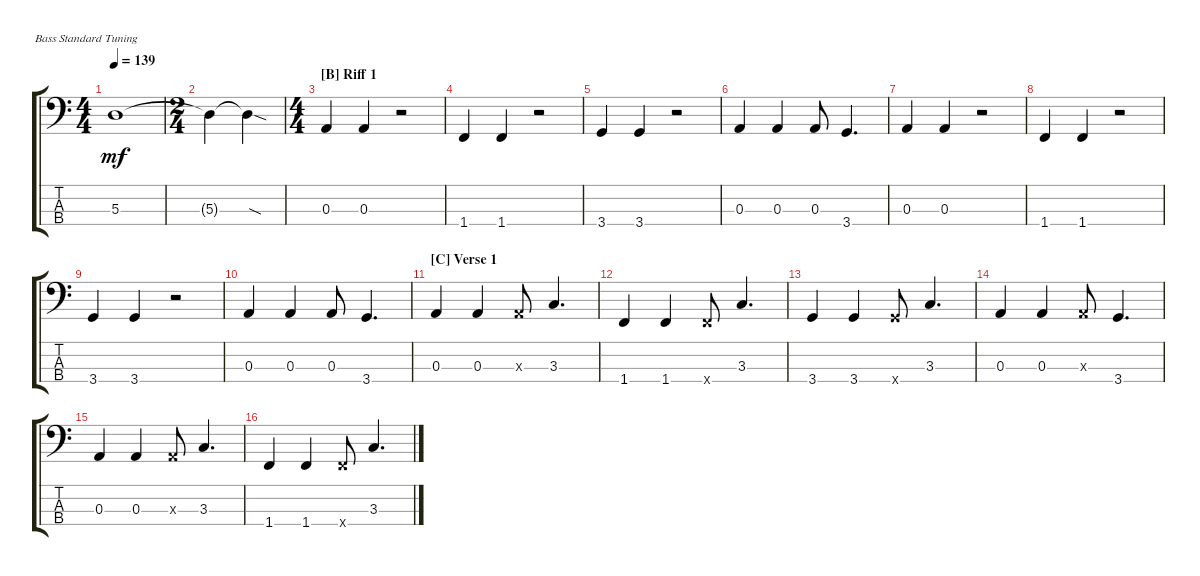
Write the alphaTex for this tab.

\defaultSystemsLayout 4
\bracketExtendMode groupsimilarinstruments
\singleTrackTrackNamePolicy hidden
\multiTrackTrackNamePolicy hidden
\firstSystemTrackNameOrientation horizontal
\otherSystemsTrackNameOrientation horizontal
\track ("Steve Harris" "E-Bass") {instrument electricbassfinger}
\staff {score tabs}
\tuning (G2 D2 A1 E1)
\ts (4 4)
\tempo 139
\clef f4
\scale
1.03909
\ks c
5.3{t}.1{dy mf} |
\ts (2 4)
\scale
0.960908 5.3{t}.4 5.3{sod t}.4 |
\ts (4 4)
\section ("B" "Riff 1")
\scale
1.06936 0.3.4 0.3.4 r.2 |
\scale
0.930643 1.4.4 1.4.4 r.2 |
\scale
1.03909 3.4.4 3.4.4 r.2 |
\scale
0.960908 0.3.4 0.3.4 0.3.8 3.4.4{d} |
\scale
1.03909 0.3.4 0.3.4 r.2 |
\scale
0.960908 1.4.4 1.4.4 r.2 |
\scale
1.03909 3.4.4 3.4.4 r.2 |
\scale
0.960908 0.3.4 0.3.4 0.3.8 3.4.4{d} |
\section ("C" "Verse 1")
\scale
1.03909 0.3.4 0.3.4 0.3{x}.8 3.3.4{d} |
\scale
0.960908 1.4.4 1.4.4 1.4{x}.8 3.3.4{d} |
\scale
1.03909 3.4.4 3.4.4 3.4{x}.8 3.3.4{d} |
\scale
0.960908 0.3.4 0.3.4 0.3{x}.8 3.4.4{d} |
\scale
1.03909 0.3.4 0.3.4 0.3{x}.8 3.3.4{d} |
\scale
0.960908 1.4.4 1.4.4 1.4{x}.8 3.3.4{d}
